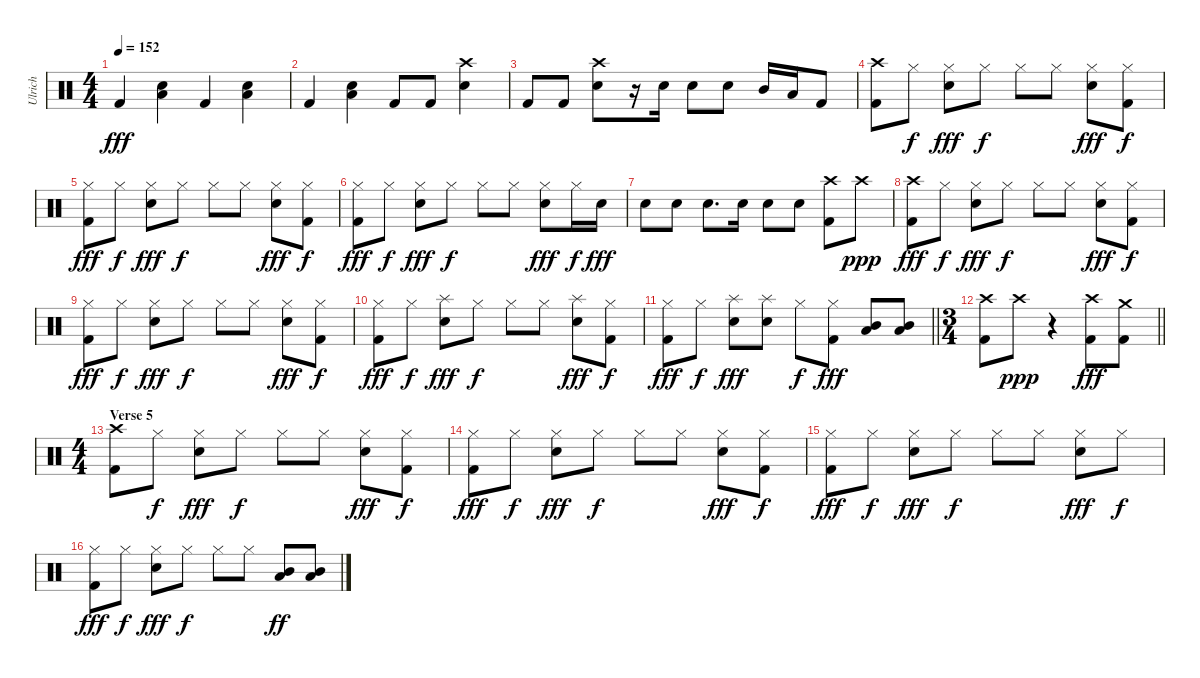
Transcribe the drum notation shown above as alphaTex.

\track ("Ulrich" "Ulrich") {instrument percussion}
\staff {score}
\articulation defaults
\ts (4 4)
\tempo 152
\clef neutral
\ks c "Kick (hit) 2".4{dy fff}
("Low Floor Tom (hit)" "Snare (hit) 2").4 "Kick (hit) 2".4 ("Low Floor Tom (hit)" "Snare (hit) 2").4 |
"Kick (hit) 2".4 ("Low Floor Tom (hit)" "Snare (hit) 2").4 "Kick (hit) 2".8 "Kick (hit) 2".8 ("Crash high (hit)" "Snare (hit) 2").4 |
"Kick (hit) 2".8 "Kick (hit) 2".8 ("Crash high (hit)" "Snare (hit) 2").8 r.16 "Snare (hit) 2".16 "Snare (hit) 2".8 "Snare (hit) 2".8 "Mid Tom (hit)".16 "Low Tom (hit)".16 "Kick (hit) 2".8 |
("Crash high (hit)" "Kick (hit) 2").8 "Hi-Hat (closed)".8{dy f} ("Hi-Hat (closed)" "Snare (hit) 2").8{dy fff} "Hi-Hat (closed)".8{dy f} "Hi-Hat (closed)".8 "Hi-Hat (closed)".8 ("Hi-Hat (closed)" "Snare (hit) 2").8{dy fff} ("Hi-Hat (closed)" "Kick (hit) 2").8{dy f} |
("Hi-Hat (closed)" "Kick (hit) 2").8{dy fff} "Hi-Hat (closed)".8{dy f} ("Hi-Hat (closed)" "Snare (hit) 2").8{dy fff} "Hi-Hat (closed)".8{dy f} "Hi-Hat (closed)".8 "Hi-Hat (closed)".8 ("Hi-Hat (closed)" "Snare (hit) 2").8{dy fff} ("Hi-Hat (closed)" "Kick (hit) 2").8{dy f} |
("Hi-Hat (closed)" "Kick (hit) 2").8{dy fff} "Hi-Hat (closed)".8{dy f} ("Hi-Hat (closed)" "Snare (hit) 2").8{dy fff} "Hi-Hat (closed)".8{dy f} "Hi-Hat (closed)".8 "Hi-Hat (closed)".8 ("Hi-Hat (closed)" "Snare (hit) 2").8{dy fff} "Hi-Hat (closed)".16{dy f} "Snare (hit) 2".16{dy fff} |
"Snare (hit) 2".8 "Snare (hit) 2".8 "Snare (hit) 2".8{d} "Snare (hit) 2".16 "Snare (hit) 2".8 "Snare (hit) 2".8 ("Crash high (hit)" "Kick (hit) 2").8 "Crash high (hit)".8{dy ppp} |
("Crash high (hit)" "Kick (hit) 2").8{dy fff} "Hi-Hat (closed)".8{dy f} ("Hi-Hat (closed)" "Snare (hit) 2").8{dy fff} "Hi-Hat (closed)".8{dy f} "Hi-Hat (closed)".8 "Hi-Hat (closed)".8 ("Hi-Hat (closed)" "Snare (hit) 2").8{dy fff} ("Hi-Hat (closed)" "Kick (hit) 2").8{dy f} |
("Hi-Hat (closed)" "Kick (hit) 2").8{dy fff} "Hi-Hat (closed)".8{dy f} ("Hi-Hat (closed)" "Snare (hit) 2").8{dy fff} "Hi-Hat (closed)".8{dy f} "Hi-Hat (closed)".8 "Hi-Hat (closed)".8 ("Hi-Hat (closed)" "Snare (hit) 2").8{dy fff} ("Hi-Hat (closed)" "Kick (hit) 2").8{dy f} |
("Hi-Hat (closed)" "Kick (hit) 2").8{dy fff} "Hi-Hat (closed)".8{dy f} ("Splash (hit)" "Snare (hit) 2").8{dy fff} "Hi-Hat (closed)".8{dy f} "Hi-Hat (closed)".8 "Hi-Hat (closed)".8 ("Splash (hit)" "Snare (hit) 2").8{dy fff} ("Hi-Hat (closed)" "Kick (hit) 2").8{dy f} |
\barLineRight lightlight
("Hi-Hat (closed)" "Kick (hit) 2").8{dy fff} "Hi-Hat (closed)".8{dy f} ("Splash (hit)" "Snare (hit) 2").8{dy fff} ("Splash (hit)" "Snare (hit) 2").8 "Hi-Hat (closed)".8{dy f} ("Hi-Hat (closed)" "Kick (hit) 2").8{dy fff} ("Mid Tom (hit)" "Low Tom (hit)").8 ("Mid Tom (hit)" "Low Tom (hit)").8 |
\ts (3 4)
\barLineRight lightlight
("Crash high (hit)" "Kick (hit) 2").8 "Crash high (hit)".8{dy ppp volume 0} r.4 ("Crash high (hit)" "Kick (hit) 2").8{dy fff volume 13} ("Crash medium (hit)" "Kick (hit) 2").8 |
\ts (4 4)
\section ("" "Verse 5")
("Crash high (hit)" "Kick (hit) 2").8{volume 13} "Hi-Hat (closed)".8{dy f} ("Hi-Hat (closed)" "Snare (hit) 2").8{dy fff} "Hi-Hat (closed)".8{dy f} "Hi-Hat (closed)".8 "Hi-Hat (closed)".8 ("Hi-Hat (closed)" "Snare (hit) 2").8{dy fff} ("Hi-Hat (closed)" "Kick (hit) 2").8{dy f} |
("Hi-Hat (closed)" "Kick (hit) 2").8{dy fff} "Hi-Hat (closed)".8{dy f} ("Hi-Hat (closed)" "Snare (hit) 2").8{dy fff} "Hi-Hat (closed)".8{dy f} "Hi-Hat (closed)".8 "Hi-Hat (closed)".8 ("Hi-Hat (closed)" "Snare (hit) 2").8{dy fff} ("Hi-Hat (closed)" "Kick (hit) 2").8{dy f} |
("Hi-Hat (closed)" "Kick (hit) 2").8{dy fff} "Hi-Hat (closed)".8{dy f} ("Hi-Hat (closed)" "Snare (hit) 2").8{dy fff} "Hi-Hat (closed)".8{dy f} "Hi-Hat (closed)".8 "Hi-Hat (closed)".8 ("Hi-Hat (closed)" "Snare (hit) 2").8{dy fff} "Hi-Hat (closed)".8{dy f} |
("Hi-Hat (closed)" "Kick (hit) 2").8{dy fff} "Hi-Hat (closed)".8{dy f} ("Hi-Hat (closed)" "Snare (hit) 2").8{dy fff} "Hi-Hat (closed)".8{dy f} "Hi-Hat (closed)".8 "Hi-Hat (closed)".8 ("Low Tom (hit)" "Mid Tom (hit)").8{dy ff} ("Low Tom (hit)" "Mid Tom (hit)").8
